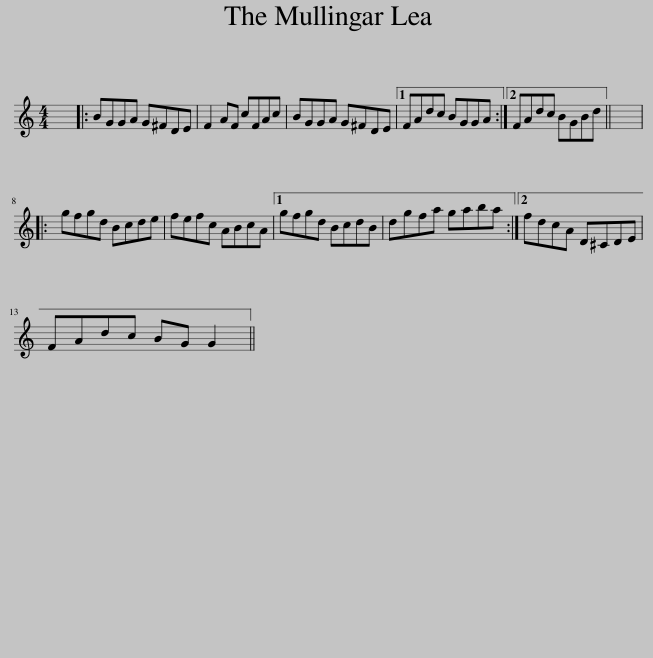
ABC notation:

X:1
L:1/8
M:4/4
I:linebreak $
K:C
V:1 treble
V:1
 x8 |: BGGA G^FDE | F2 AF cFAc | BGGA G^FDE |1 FAdc BGGA :|2 %5
 FAdc BGBd || x8 |:$ gfgd Bcde | fefc ABcA |1 gfgd BcdB | %10
 dgfa gaba :|2 fdcA D^CDE |$ FAdc BG G2 || %13
